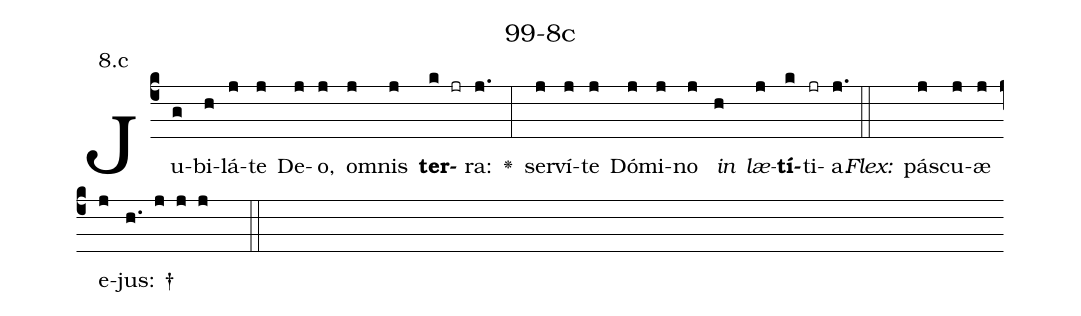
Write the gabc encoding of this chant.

name: 99-8c;
annotation: 8.c;
%%
(c4)Ju(g)bi(h)lá(j)te(j) De(j)o,(j) om(j)nis(j) <b>ter</b>(k jr)ra:(j.) <v>\greheightstar</v>(:) ser(j)ví(j)te(j) Dó(j)mi(j)no(j) <i>in</i>(h) <i>læ</i>(j)<b>tí</b>(k)ti(jr)a.(j.) (::)
<i>Flex:</i>()  pás(j)cu(j)æ(j) e(j)jus: †(h. j j j  ::)

%E(j) u(j) o(h) u(j) a(k) e.(j.) (::)
